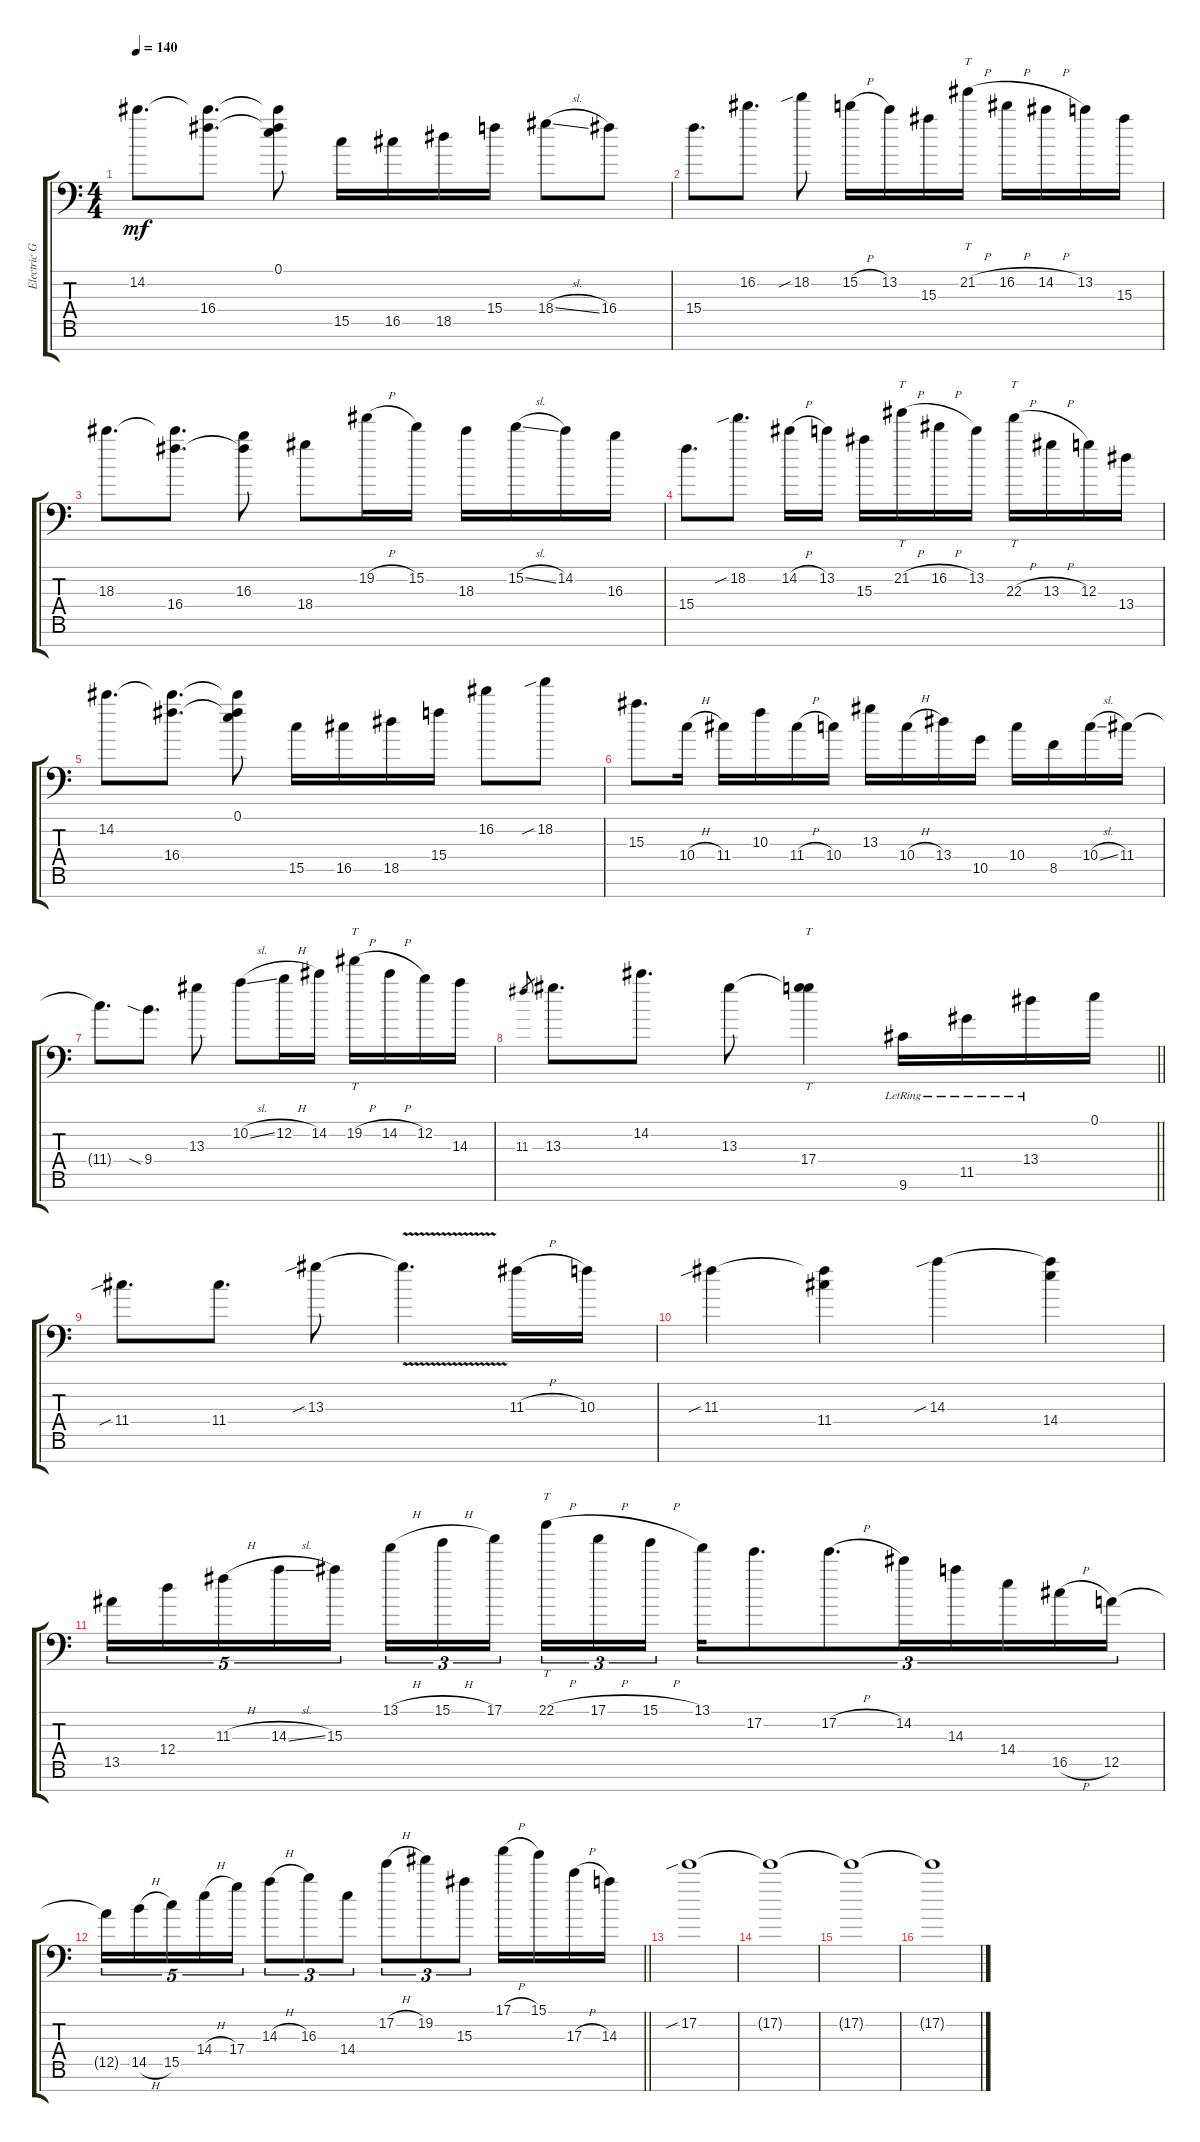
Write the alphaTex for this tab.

\track ("Electric Guitar" "Electric G") {instrument distortionguitar}
\staff {score tabs}
\tuning (E4 B3 G3 D3 A2 E2 A1) {hide}
\ts (4 4)
\tempo 140
\clef f4
\ks c
14.2.8{d dy mf} (14.2{t} 16.4).8{d} (0.1 14.2{t} 16.4{t}).8 15.5.16 16.5.16 18.5.16 15.4.16 18.4{sl}.8 16.4.8 |
15.4.8{d} 16.2.8{d} 18.2{sib}.8 15.2{h}.16 13.2.16 15.3.16 21.2{h}.16{tt} 16.2{h}.16 14.2{h}.16 13.2.16 15.3.16 |
18.3.8{d} (18.3{t} 16.4).8{d} (16.3 16.4{t}).8 18.4.8 19.2{h}.16 15.2.16 18.3.16 15.2{sl}.16 14.2.16 16.3.16 |
15.4.8{d} 18.2{sib}.8{d} 14.2{h}.16 13.2.16 15.3.16 21.2{h}.16{tt} 16.2{h}.16 13.2.16 22.3{h}.16{tt} 13.3{h}.16 12.3.16 13.4.16 |
14.2.8{d} (14.2{t} 16.4).8{d} (0.1 14.2{t} 16.4{t}).8 15.5.16 16.5.16 18.5.16 15.4.16 16.2.8 18.2{sib}.8 |
15.3.8{d} 10.4{h}.16 11.4.16 10.3.16 11.4{h}.16 10.4.16 13.3.16 10.4{h}.16 13.4.16 10.5.16 10.4.16 8.5.16 10.4{sl}.16 11.4.16 |
11.4{t}.8{d} 9.4{sia}.8{d} 13.3.8 10.2{sl}.8 12.2{h}.16 14.2.16 19.2{h}.16{tt} 14.2{h}.16 12.2.16 14.3.16 |
\barLineRight lightlight
11.3.8{gr} 13.3.8{d} 14.2.8{d} 13.3.8 (13.3{t} 17.4).4{tt} 9.6{lr}.16 11.5{lr}.16 13.4{lr}.16 0.1.16 |
11.4{sib}.8{d} 11.4.8{d} 13.3{sib}.8 13.3{v t}.4{d} 11.3{h}.16 10.3.16 |
11.3{sib}.4 (11.3{t} 11.4).4 14.3{sib}.4 (14.3{t} 14.4).4 |
13.5.16{tu (5 4)} 12.4.16{tu (5 4)} 11.3{h}.16{tu (5 4)} 14.3{sl}.16{tu (5 4)} 15.3.16{tu (5 4)} 13.1{h}.16{tu (3 2)} 15.1{h}.16{tu (3 2)} 17.1.16{tu (3 2)} 22.1{h}.16{tt tu (3 2)} 17.1{h}.16{tu (3 2)} 15.1{h}.16{tu (3 2)} 13.1.16{tu (3 2)} 17.2.8{d tu (3 2)} 17.2{h}.8{d tu (3 2)} 14.2.16{tu (3 2)} 14.3.16{tu (3 2)} 14.4.16{tu (3 2)} 16.5{h}.16{tu (3 2)} 12.5.16{tu (3 2)} |
\barLineRight lightlight
12.5{t}.16{tu (5 4)} 14.5{h}.16{tu (5 4)} 15.5.16{tu (5 4)} 14.4{h}.16{tu (5 4)} 17.4.16{tu (5 4)} 14.3{h}.8{tu (3 2)} 16.3.8{tu (3 2)} 14.4.8{tu (3 2)} 17.2{h}.8{tu (3 2)} 19.2.8{tu (3 2)} 15.3.8{tu (3 2)} 17.1{h}.16 15.1.16 17.3{h}.16 14.3.16 |
17.2{sib}.1 |
17.2{t}.1 |
17.2{t}.1 |
17.2{t}.1
